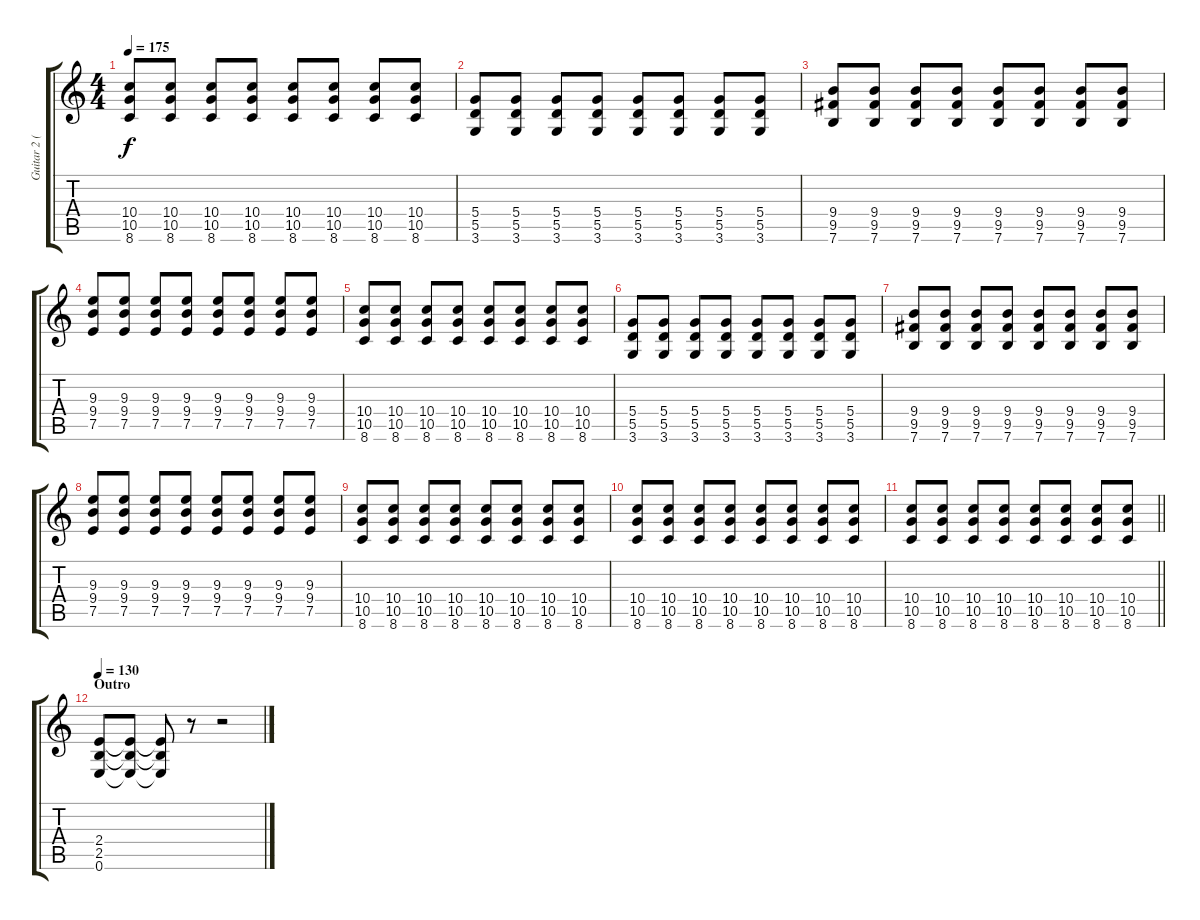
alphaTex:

\track ("Guitar 2 (Tom)" "Guitar 2 (") {instrument distortionguitar}
\staff {score tabs}
\tuning (E4 B3 G3 D3 A2 E2) {hide}
\ts (4 4)
\tempo 175
\clef g2
\ks c
(10.4 10.5 8.6).8{dy f} (10.4 10.5 8.6).8 (10.4 10.5 8.6).8 (10.4 10.5 8.6).8 (10.4 10.5 8.6).8 (10.4 10.5 8.6).8 (10.4 10.5 8.6).8 (10.4 10.5 8.6).8 |
(5.4 5.5 3.6).8 (5.4 5.5 3.6).8 (5.4 5.5 3.6).8 (5.4 5.5 3.6).8 (5.4 5.5 3.6).8 (5.4 5.5 3.6).8 (5.4 5.5 3.6).8 (5.4 5.5 3.6).8 |
(9.4 9.5 7.6).8 (9.4 9.5 7.6).8 (9.4 9.5 7.6).8 (9.4 9.5 7.6).8 (9.4 9.5 7.6).8 (9.4 9.5 7.6).8 (9.4 9.5 7.6).8 (9.4 9.5 7.6).8 |
(9.3 9.4 7.5).8 (9.3 9.4 7.5).8 (9.3 9.4 7.5).8 (9.3 9.4 7.5).8 (9.3 9.4 7.5).8 (9.3 9.4 7.5).8 (9.3 9.4 7.5).8 (9.3 9.4 7.5).8 |
(10.4 10.5 8.6).8 (10.4 10.5 8.6).8 (10.4 10.5 8.6).8 (10.4 10.5 8.6).8 (10.4 10.5 8.6).8 (10.4 10.5 8.6).8 (10.4 10.5 8.6).8 (10.4 10.5 8.6).8 |
(5.4 5.5 3.6).8 (5.4 5.5 3.6).8 (5.4 5.5 3.6).8 (5.4 5.5 3.6).8 (5.4 5.5 3.6).8 (5.4 5.5 3.6).8 (5.4 5.5 3.6).8 (5.4 5.5 3.6).8 |
(9.4 9.5 7.6).8 (9.4 9.5 7.6).8 (9.4 9.5 7.6).8 (9.4 9.5 7.6).8 (9.4 9.5 7.6).8 (9.4 9.5 7.6).8 (9.4 9.5 7.6).8 (9.4 9.5 7.6).8 |
(9.3 9.4 7.5).8 (9.3 9.4 7.5).8 (9.3 9.4 7.5).8 (9.3 9.4 7.5).8 (9.3 9.4 7.5).8 (9.3 9.4 7.5).8 (9.3 9.4 7.5).8 (9.3 9.4 7.5).8 |
(10.4 10.5 8.6).8 (10.4 10.5 8.6).8 (10.4 10.5 8.6).8 (10.4 10.5 8.6).8 (10.4 10.5 8.6).8 (10.4 10.5 8.6).8 (10.4 10.5 8.6).8 (10.4 10.5 8.6).8 |
(10.4 10.5 8.6).8 (10.4 10.5 8.6).8 (10.4 10.5 8.6).8 (10.4 10.5 8.6).8 (10.4 10.5 8.6).8 (10.4 10.5 8.6).8 (10.4 10.5 8.6).8 (10.4 10.5 8.6).8 |
\barLineRight lightlight
(10.4 10.5 8.6).8 (10.4 10.5 8.6).8 (10.4 10.5 8.6).8 (10.4 10.5 8.6).8 (10.4 10.5 8.6).8 (10.4 10.5 8.6).8 (10.4 10.5 8.6).8 (10.4 10.5 8.6).8 |
\section ("" "Outro")
\tempo 140
\tempo 130
(2.4 2.5 0.6).8 (2.4{t} 2.5{t} 0.6{t}).8 (2.4{t} 2.5{t} 0.6{t}).8 r.8 r.2
